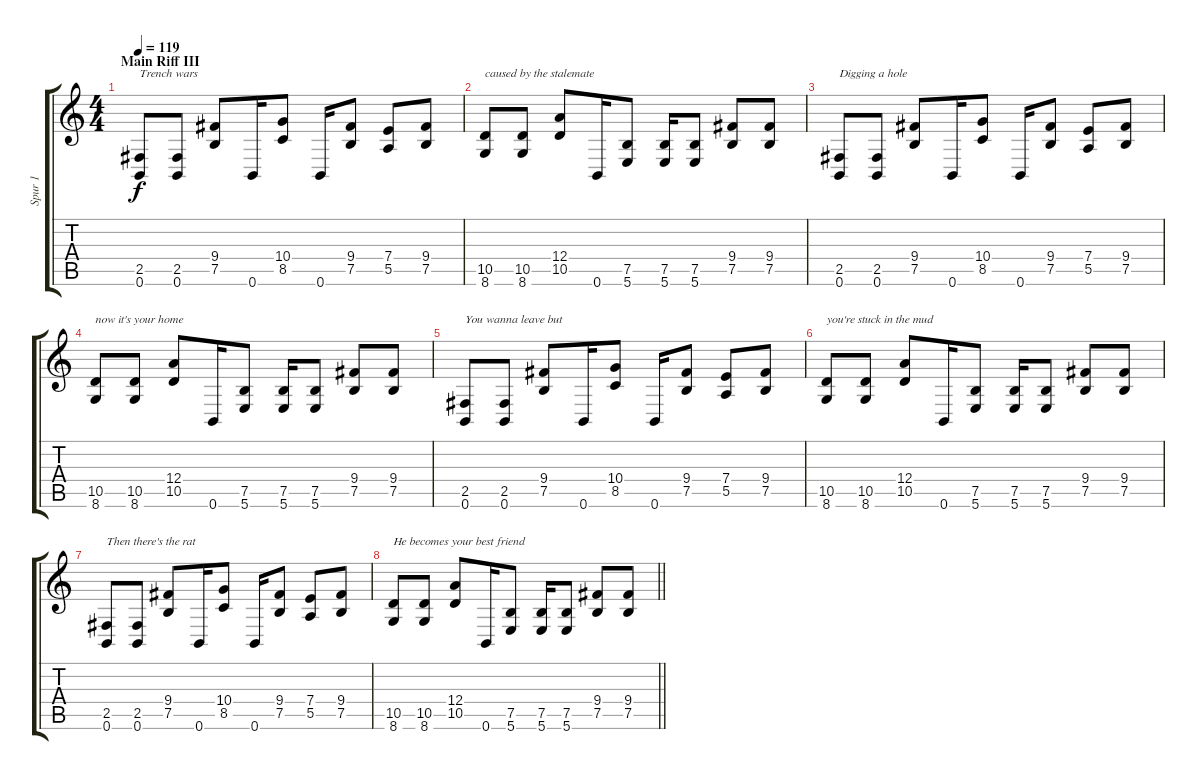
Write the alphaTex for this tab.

\track ("Spur 1" "Spur 1") {instrument distortionguitar}
\staff {score tabs}
\tuning (B3 Gb3 D3 A2 E2 B1) {hide}
\ts (4 4)
\section ("" "Main Riff III")
\tempo 119
\clef g2
\ks c
(2.5 0.6).8{txt "Trench wars" dy f} (2.5 0.6).8 (9.4 7.5).8 0.6.16 (10.4 8.5).8 0.6.16 (9.4 7.5).8 (7.4 5.5).8 (9.4 7.5).8 |
(10.5 8.6).8{txt "caused by the stalemate"} (10.5 8.6).8 (12.4 10.5).8 0.6.16 (7.5 5.6).8 (7.5 5.6).16 (7.5 5.6).8 (9.4 7.5).8 (9.4 7.5).8 |
(2.5 0.6).8{txt "Digging a hole"} (2.5 0.6).8 (9.4 7.5).8 0.6.16 (10.4 8.5).8 0.6.16 (9.4 7.5).8 (7.4 5.5).8 (9.4 7.5).8 |
(10.5 8.6).8{txt "now it's your home"} (10.5 8.6).8 (12.4 10.5).8 0.6.16 (7.5 5.6).8 (7.5 5.6).16 (7.5 5.6).8 (9.4 7.5).8 (9.4 7.5).8 |
(2.5 0.6).8{txt "You wanna leave but"} (2.5 0.6).8 (9.4 7.5).8 0.6.16 (10.4 8.5).8 0.6.16 (9.4 7.5).8 (7.4 5.5).8 (9.4 7.5).8 |
(10.5 8.6).8{txt "you're stuck in the mud"} (10.5 8.6).8 (12.4 10.5).8 0.6.16 (7.5 5.6).8 (7.5 5.6).16 (7.5 5.6).8 (9.4 7.5).8 (9.4 7.5).8 |
(2.5 0.6).8{txt "Then there's the rat"} (2.5 0.6).8 (9.4 7.5).8 0.6.16 (10.4 8.5).8 0.6.16 (9.4 7.5).8 (7.4 5.5).8 (9.4 7.5).8 |
\barLineRight lightlight
(10.5 8.6).8{txt "He becomes your best friend"} (10.5 8.6).8 (12.4 10.5).8 0.6.16 (7.5 5.6).8 (7.5 5.6).16 (7.5 5.6).8 (9.4 7.5).8 (9.4 7.5).8
